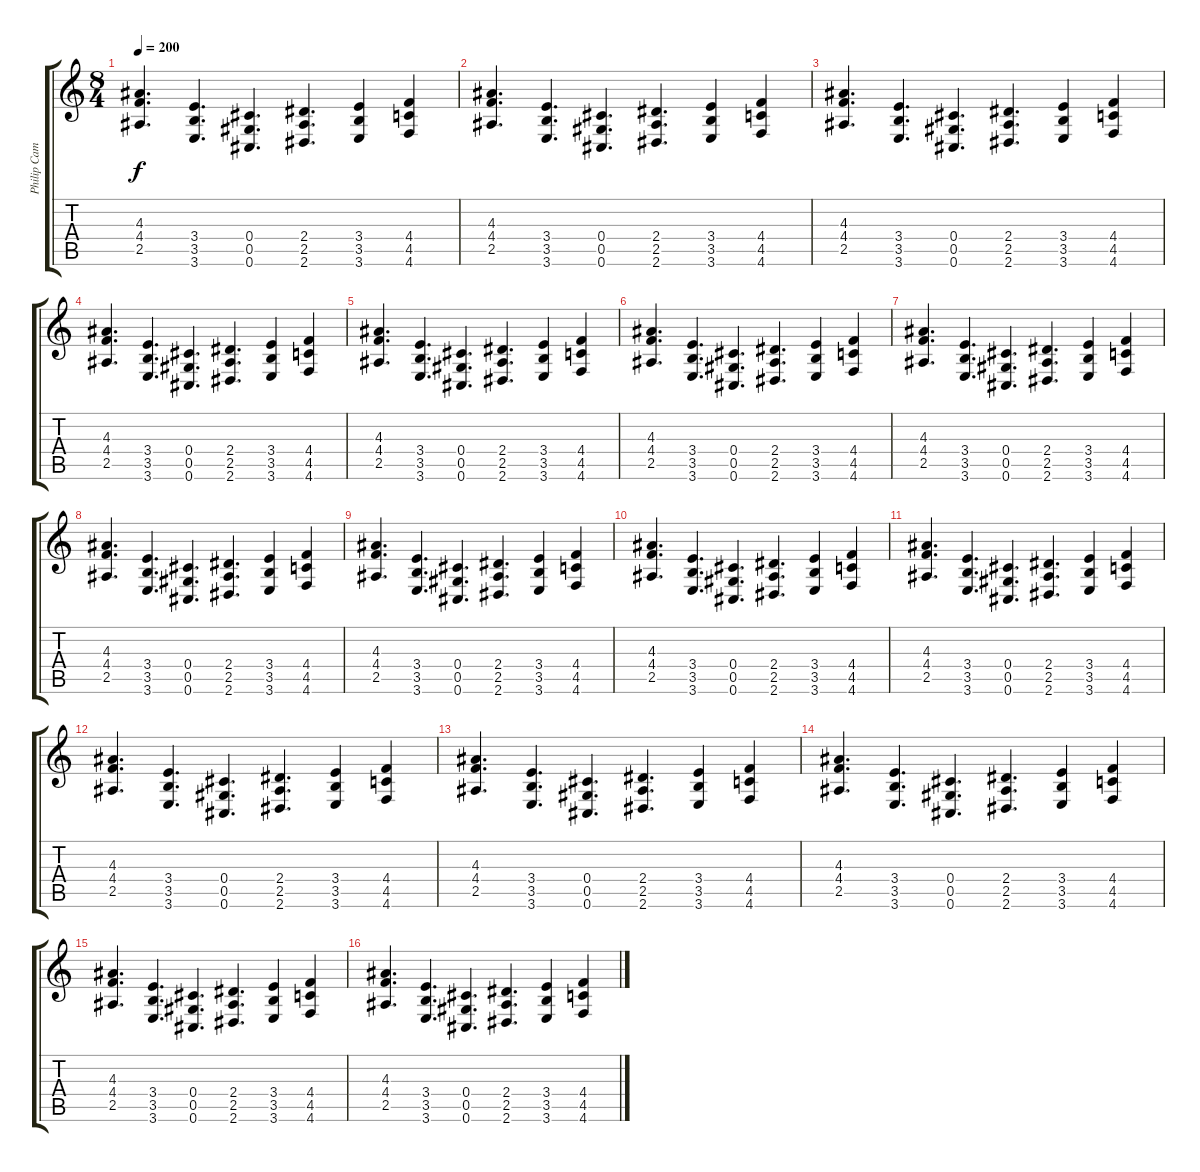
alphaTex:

\track ("Philip Campbell" "Philip Cam") {instrument distortionguitar}
\staff {score tabs}
\tuning (Eb4 Bb3 Gb3 Db3 Ab2 Db2) {hide}
\ts (8 4)
\tempo 200
\clef g2
\ks c
(4.3 4.4 2.5).4{d dy f} (3.4 3.5 3.6).4{d} (0.4 0.5 0.6).4{d} (2.4 2.5 2.6).4{d} (3.4 3.5 3.6).4 (4.4 4.5 4.6).4 |
(4.3 4.4 2.5).4{d} (3.4 3.5 3.6).4{d} (0.4 0.5 0.6).4{d} (2.4 2.5 2.6).4{d} (3.4 3.5 3.6).4 (4.4 4.5 4.6).4 |
(4.3 4.4 2.5).4{d} (3.4 3.5 3.6).4{d} (0.4 0.5 0.6).4{d} (2.4 2.5 2.6).4{d} (3.4 3.5 3.6).4 (4.4 4.5 4.6).4 |
(4.3 4.4 2.5).4{d} (3.4 3.5 3.6).4{d} (0.4 0.5 0.6).4{d} (2.4 2.5 2.6).4{d} (3.4 3.5 3.6).4 (4.4 4.5 4.6).4 |
(4.3 4.4 2.5).4{d} (3.4 3.5 3.6).4{d} (0.4 0.5 0.6).4{d} (2.4 2.5 2.6).4{d} (3.4 3.5 3.6).4 (4.4 4.5 4.6).4 |
(4.3 4.4 2.5).4{d} (3.4 3.5 3.6).4{d} (0.4 0.5 0.6).4{d} (2.4 2.5 2.6).4{d} (3.4 3.5 3.6).4 (4.4 4.5 4.6).4 |
(4.3 4.4 2.5).4{d} (3.4 3.5 3.6).4{d} (0.4 0.5 0.6).4{d} (2.4 2.5 2.6).4{d} (3.4 3.5 3.6).4 (4.4 4.5 4.6).4 |
(4.3 4.4 2.5).4{d} (3.4 3.5 3.6).4{d} (0.4 0.5 0.6).4{d} (2.4 2.5 2.6).4{d} (3.4 3.5 3.6).4 (4.4 4.5 4.6).4 |
(4.3 4.4 2.5).4{d} (3.4 3.5 3.6).4{d} (0.4 0.5 0.6).4{d} (2.4 2.5 2.6).4{d} (3.4 3.5 3.6).4 (4.4 4.5 4.6).4 |
(4.3 4.4 2.5).4{d} (3.4 3.5 3.6).4{d} (0.4 0.5 0.6).4{d} (2.4 2.5 2.6).4{d} (3.4 3.5 3.6).4 (4.4 4.5 4.6).4 |
(4.3 4.4 2.5).4{d} (3.4 3.5 3.6).4{d} (0.4 0.5 0.6).4{d} (2.4 2.5 2.6).4{d} (3.4 3.5 3.6).4 (4.4 4.5 4.6).4 |
(4.3 4.4 2.5).4{d} (3.4 3.5 3.6).4{d} (0.4 0.5 0.6).4{d} (2.4 2.5 2.6).4{d} (3.4 3.5 3.6).4 (4.4 4.5 4.6).4 |
(4.3 4.4 2.5).4{d} (3.4 3.5 3.6).4{d} (0.4 0.5 0.6).4{d} (2.4 2.5 2.6).4{d} (3.4 3.5 3.6).4 (4.4 4.5 4.6).4 |
(4.3 4.4 2.5).4{d} (3.4 3.5 3.6).4{d} (0.4 0.5 0.6).4{d} (2.4 2.5 2.6).4{d} (3.4 3.5 3.6).4 (4.4 4.5 4.6).4 |
(4.3 4.4 2.5).4{d} (3.4 3.5 3.6).4{d} (0.4 0.5 0.6).4{d} (2.4 2.5 2.6).4{d} (3.4 3.5 3.6).4 (4.4 4.5 4.6).4 |
(4.3 4.4 2.5).4{d} (3.4 3.5 3.6).4{d} (0.4 0.5 0.6).4{d} (2.4 2.5 2.6).4{d} (3.4 3.5 3.6).4 (4.4 4.5 4.6).4
